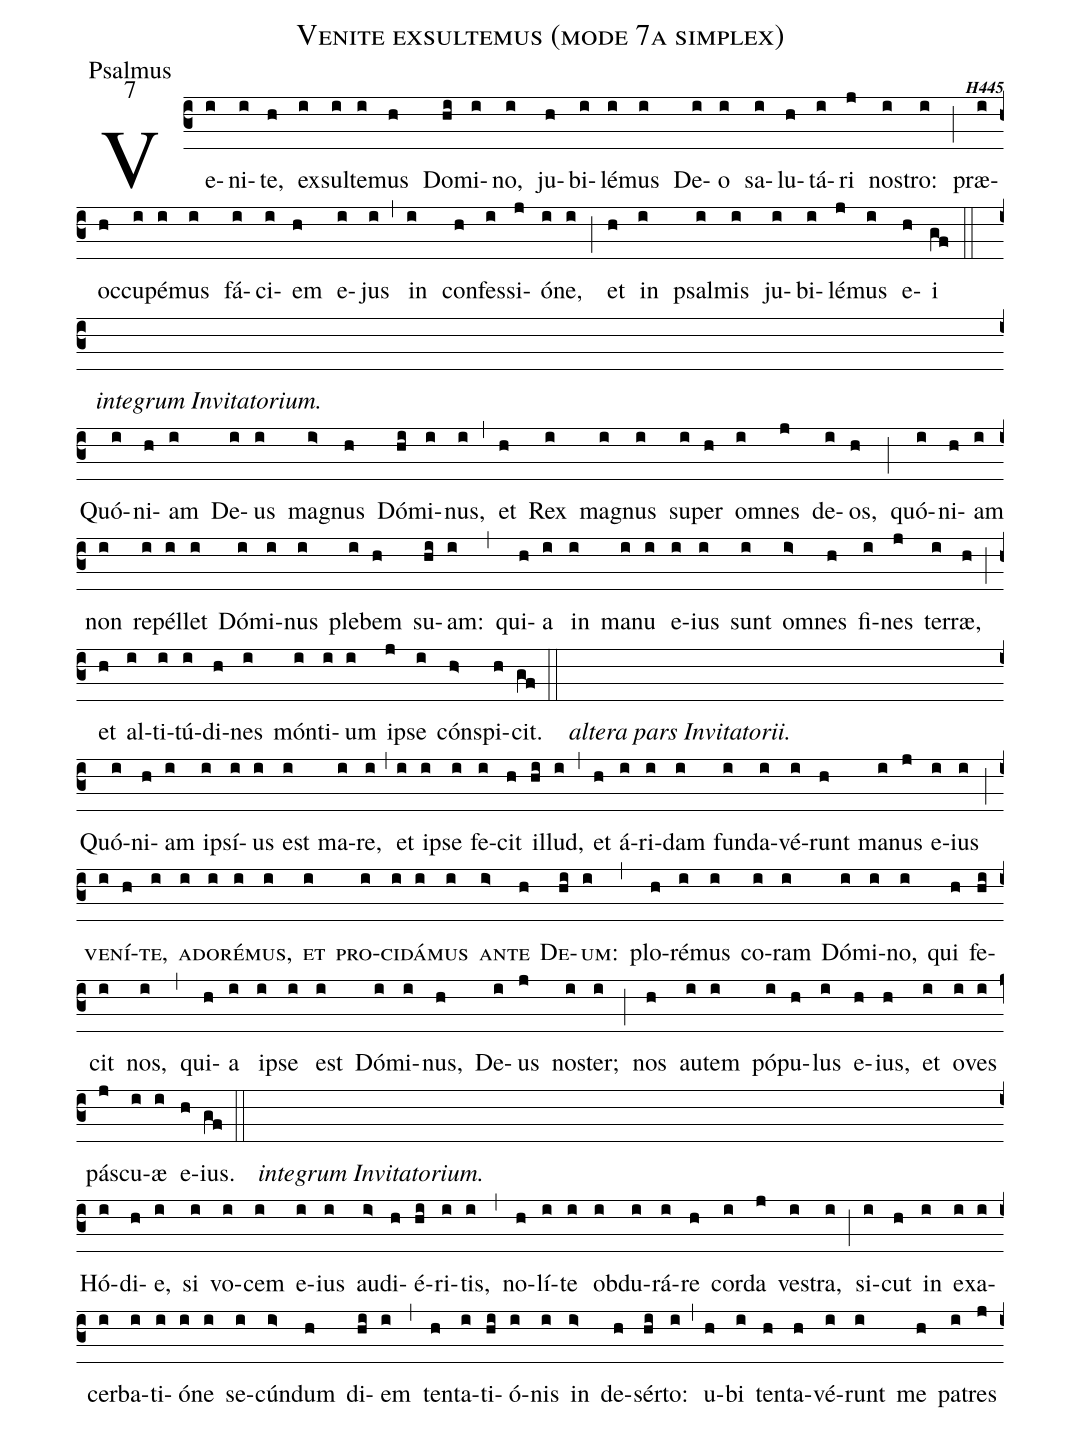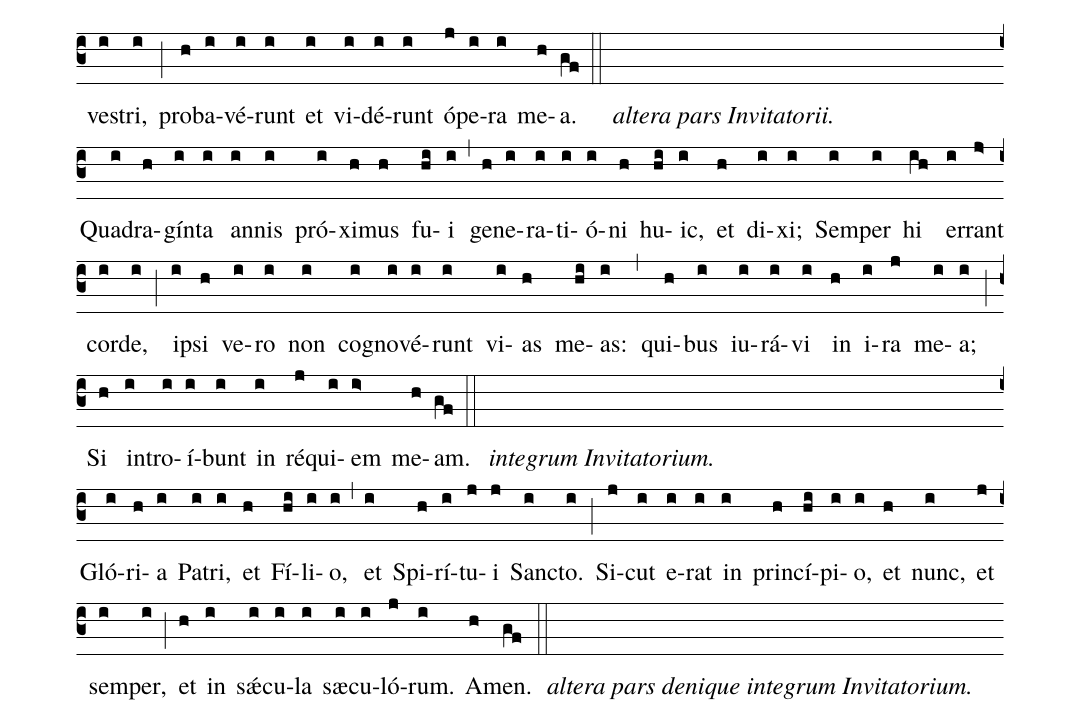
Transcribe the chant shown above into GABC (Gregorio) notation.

name:Venite exsultemus (mode 7a simplex);
office-part:Psalmus;
mode:7;
commentary:{\bfseries\scriptsize H445};
%%
(c3) Ve(i)ni(i)te,(h) ex(i)sul(i)te(i)mus(h) Do(hi)mi(i)no,(i) ju(h)bi(i)lé(i)mus(i) De(i)o(i) sa(i)lu(h)tá(i)ri(j) nos(i)tro:(i) (;) præ(i)oc(h)cu(i)pé(i)mus(i) fá(i)ci(i)em(h) e(i)jus(i) (,) in(i) con(h)fes(i)si(j)ó(i)ne,(i) (;)
et(h) in(i) psal(i)mis(i) ju(i)bi(i)lé(j)mus(i) e(h)i(gf) (::)
<i>integrum Invitatorium.</i> ( Z)

Quó(i)ni(h)am(i) De(i)us(i) ma(i>)gnus(h) Dó(hi)mi(i)nus,(i) (,) et(h) Rex(i) ma(i)gnus(i) su(i)per(h) om(i)nes(j) de(i)os,(h) (;) quó(i)ni(h)am(i) non(i) re(i)pél(i)let(i) Dó(i)mi(i)nus(i) ple(i)bem(h) su(hi)am:(i) (,) qui(h)a(i) in(i) ma(i)nu(i) e(i)ius(i) sunt(i) om(i>)nes(h) fi(i)nes(j) ter(i)ræ,(h) (;) et(h) al(i)ti(i)tú(i)di(h)nes(i) món(i)ti(i)um(i) i(j)pse(i) cón(h>)spi(h)cit.(gf) (::)
<i>altera pars Invitatorii.</i> ( Z)

Quó(i)ni(h)am(i) i(i)psí(i)us(i) est(i) ma(i)re,(i) (,) et(i) i(i)pse(i) fe(i)cit(h) il(hi)lud,(i) (,) et(h) á(i)ri(i)dam(i) fun(i)da(i)vé(i)runt(h) ma(i)nus(j) e(i)ius(i) (;) <sc>ve(i)ní(h)te,(i) a(i)do(i)ré(i)mus,(i) et(i) pro(i)ci(i)dá(i)mus(i) an(i>)te(h) De(hi)um:</sc>(i) (,) plo(h)ré(i)mus(i) co(i)ram(i) Dó(i)mi(i)no,(i) qui(h) fe(hi)cit(i) nos,(i) (,) qui(h)a(i) i(i)pse(i) est(i) Dó(i)mi(i)nus,(h) De(i)us(j) no(i)ster;(i) (;) nos(h) au(i)tem(i) pó(i)pu(h)lus(i) e(h)ius,(h) et(i) o(i)ves(i) pá(j)scu(i)æ(i) e(h)ius.(gf) (::)
<i>integrum Invitatorium.</i> ( Z)

Hó(i)di(h)e,(i) si(i) vo(i)cem(i) e(i)ius(i) au(i>)di(h)é(hi)ri(i)tis,(i) (,) no(h)lí(i)te(i) ob(i)du(i)rá(i)re(h) cor(i)da(j) ve(i)stra,(i) (;) si(i)cut(h) in(i) e(i)xa(i)cer(i)ba(i)ti(i)ó(i)ne(i) se(i)cún(i>)dum(h) di(hi)em(i) (,)  ten(h)ta(i)ti(hi)ó(i)nis(i) in(i>) de(h)sér(hi)to:(i) (,)  u(h)bi(i) ten(h)ta(h)vé(i)runt(i) me(h) pa(i)tres(j) ve(i)stri,(i) (;) pro(h)ba(i)vé(i)runt(i) et(i)
vi(i)dé(i)runt(i) ó(j)pe(i)ra(i) me(h)a.(gf) (::)
<i>altera pars Invitatorii.</i> ( Z)

Qua(i)dra(h)gín(i)ta(i) an(i)nis(i) pró(i)xi(h)mus(h) fu(hi)i(i) (,) ge(h)ne(i)ra(i)ti(i)ó(i)ni(h) hu(hi)ic,(i) et(h) di(i)xi;(i) Sem(i)per(i) hi(ih) er(i)rant(j>) cor(i)de,(i) (;) i(i)psi(h) ve(i)ro(i) non(i) co(i)gno(i)vé(i)runt(i) vi(i)as(h) me(hi)as:(i) (,) qui(h)bus(i) iu(i)rá(i)vi(i) in(h) i(i)ra(j) me(i)a;(i) (;) Si(h) in(i)tro(i)í(i)bunt(i) in(i) ré(j)qui(i)em(i>) me(h)am.(gf) (::)
<i>integrum Invitatorium.</i> ( Z)

Gló(i)ri(h)a(i) Pa(i)tri,(i) et(h) Fí(hi)li(i)o,(i) (,)
et(i) Spi(h)rí(i)tu(j)i(j) San(i)cto.(i) (;)
Si(j)cut(i) e(i)rat(i) in(i) prin(h)cí(hi)pi(i)o,(i) et(h) nunc,(i) et(j) sem(i)per,(i) (;) et(h) in(i) sǽ(i)cu(i)la(i) sæ(i)cu(i)ló(j)rum.(i) A(h)men.(gf) (::)
<i>altera pars denique integrum Invitatorium.</i> ( )
